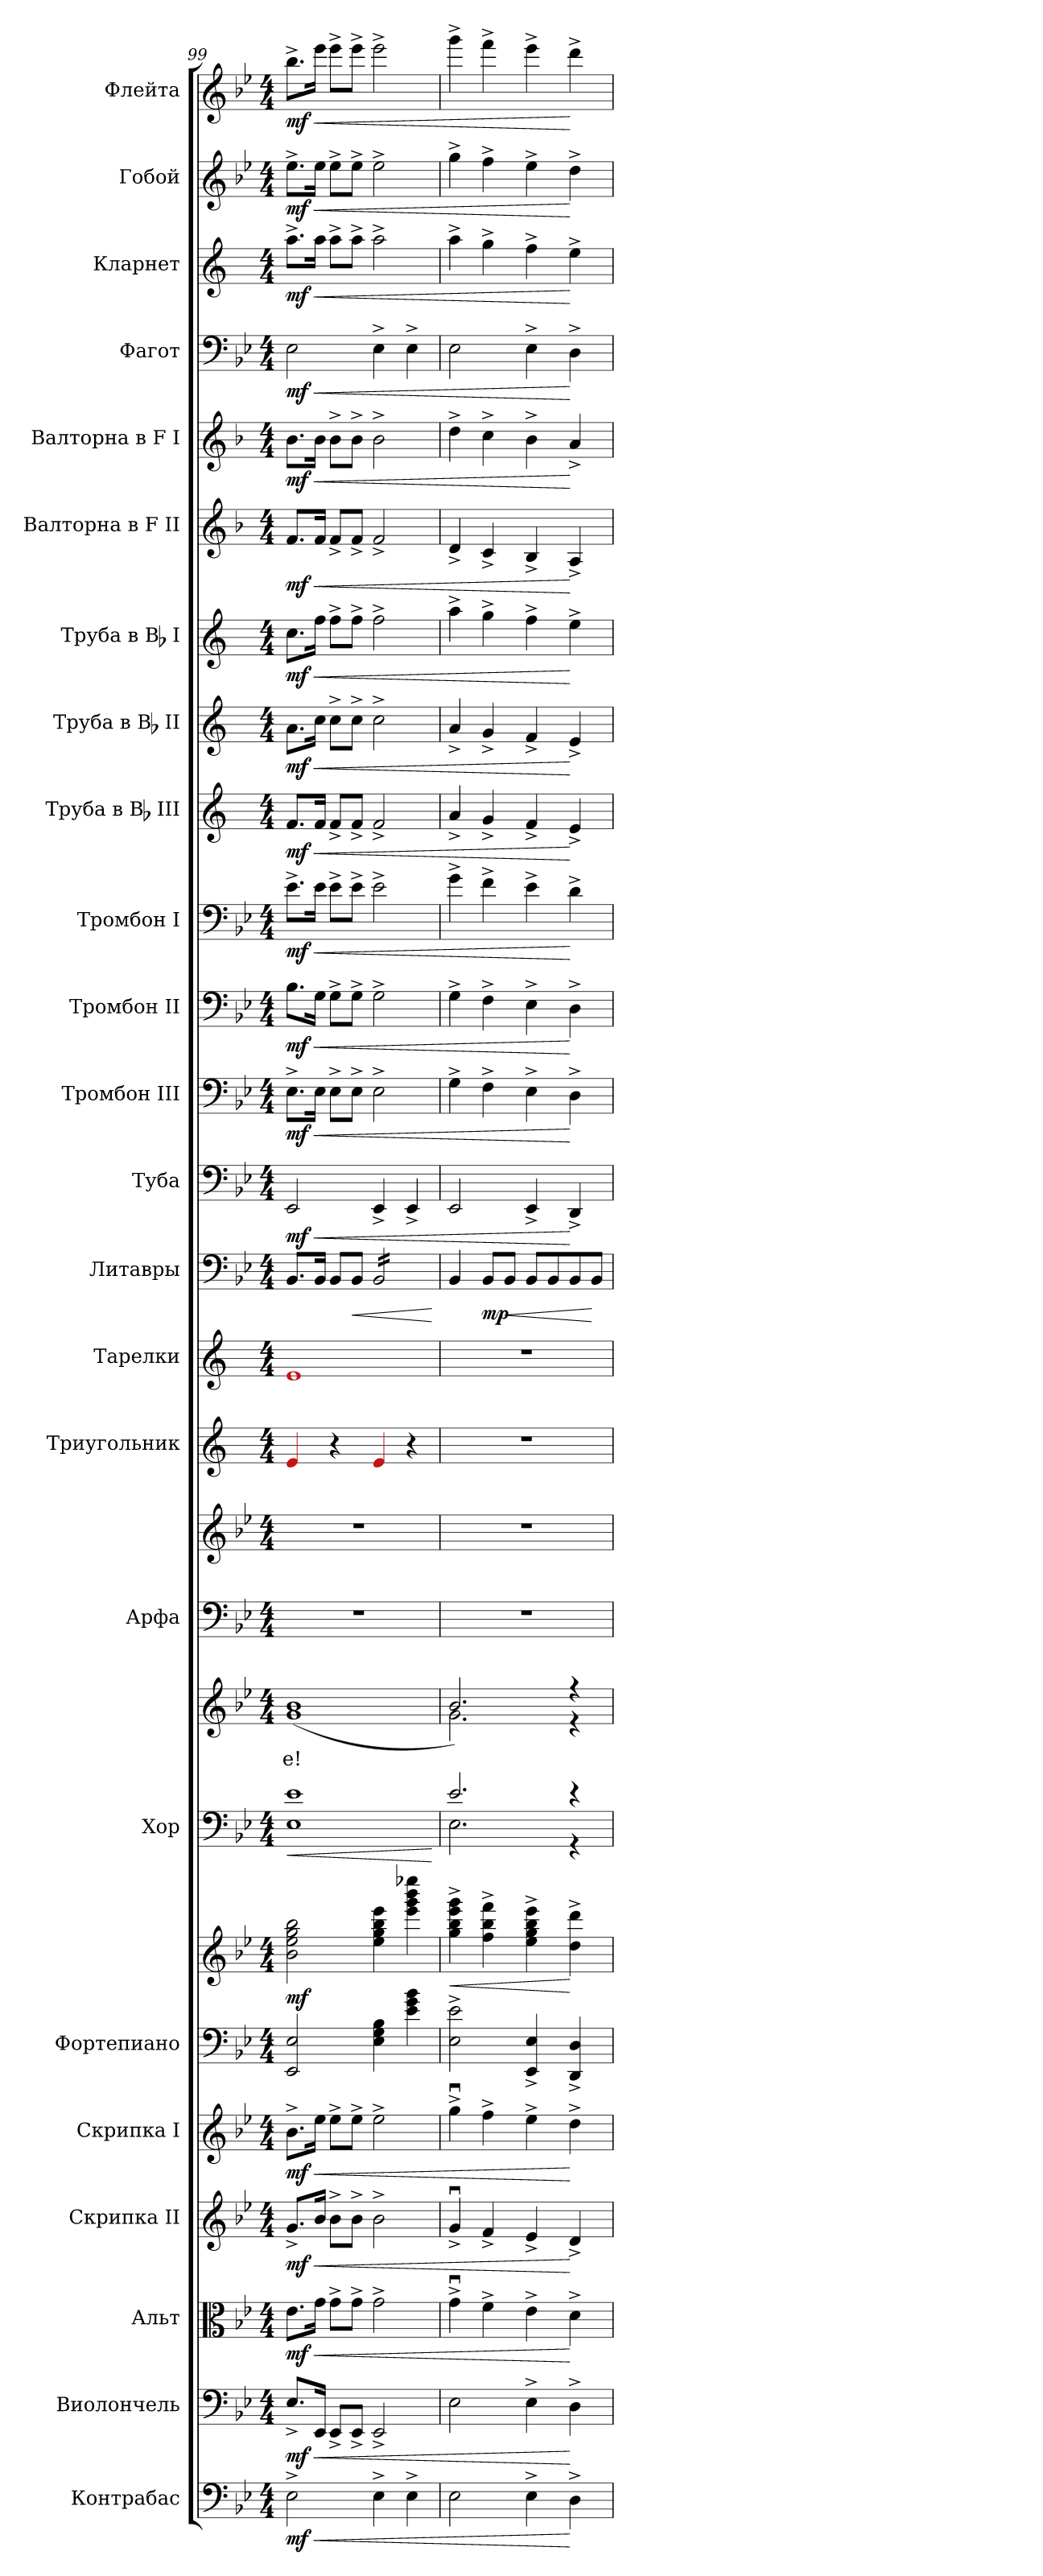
**kern	**dynam	**kern	**dynam	**kern	**dynam	**kern	**dynam	**kern	**dynam	**kern	**kern	**dynam	**kern	**kern	**text	**dynam	**kern	**kern	**kern	**kern	**kern	**dynam	**kern	**dynam	**kern	**dynam	**kern	**dynam	**kern	**dynam	**kern	**dynam	**kern	**dynam	**kern	**dynam	**kern	**dynam	**kern	**dynam	**kern	**dynam	**kern	**dynam	**kern	**dynam	**kern	**dynam
*part24	*part24	*part23	*part23	*part22	*part22	*part21	*part21	*part20	*part20	*part19	*part19	*part19	*part18	*part18	*part18	*part18	*part17	*part17	*part16	*part15	*part14	*part14	*part13	*part13	*part12	*part12	*part11	*part11	*part10	*part10	*part9	*part9	*part8	*part8	*part7	*part7	*part6	*part6	*part5	*part5	*part4	*part4	*part3	*part3	*part2	*part2	*part1	*part1
*staff27	*staff27	*staff26	*staff26	*staff25	*staff25	*staff24	*staff24	*staff23	*staff23	*staff22	*staff21	*staff21/22	*staff20	*staff19	*staff19	*staff19/20	*staff18	*staff17	*staff16	*staff15	*staff14	*staff14	*staff13	*staff13	*staff12	*staff12	*staff11	*staff11	*staff10	*staff10	*staff9	*staff9	*staff8	*staff8	*staff7	*staff7	*staff6	*staff6	*staff5	*staff5	*staff4	*staff4	*staff3	*staff3	*staff2	*staff2	*staff1	*staff1
*I"Контрабас	*	*I"Виолончель	*	*I"Альт	*	*I"Скрипка II	*	*I"Скрипка I	*	*I"Фортепиано	*	*	*I"Хор	*	*	*	*I"Арфа	*	*I"Триугольник	*I"Тарелки	*I"Литавры	*	*I"Туба	*	*I"Тромбон III	*	*I"Тромбон II	*	*I"Тромбон I	*	*I"Труба в Bb III	*	*I"Труба в Bb II	*	*I"Труба в Bb I	*	*I"Валторна в F II	*	*I"Валторна в F I	*	*I"Фагот	*	*I"Кларнет	*	*I"Гобой	*	*I"Флейта	*
*	*	*	*	*	*	*	*	*	*	*	*	*	*	*	*	*	*	*	*	*	*	*	*	*	*I'Тромб. III	*	*I'Тромб. II	*	*I'Тромб. I	*	*I'Тр. III	*	*I'Тр. II	*	*I'Тр. I	*	*I'Валт. II	*	*I'Влт. I	*	*	*	*	*	*	*	*	*
*clefF4	*	*clefF4	*	*clefC3	*	*clefG2	*	*clefG2	*	*clefF4	*clefG2	*	*clefF4	*clefG2	*	*	*clefF4	*clefG2	*clefG2	*clefG2	*clefF4	*	*clefF4	*	*clefF4	*	*clefF4	*	*clefF4	*	*clefG2	*	*clefG2	*	*clefG2	*	*clefG2	*	*clefG2	*	*clefF4	*	*clefG2	*	*clefG2	*	*clefG2	*
*ITrd7c12	*	*	*	*	*	*	*	*	*	*	*	*	*	*	*	*	*	*	*	*	*	*	*	*	*	*	*	*	*	*	*ITrd1c2	*	*ITrd1c2	*	*ITrd1c2	*	*ITrd4c7	*	*ITrd4c7	*	*	*	*ITrd1c2	*	*	*	*	*
*k[b-e-]	*	*k[b-e-]	*	*k[b-e-]	*	*k[b-e-]	*	*k[b-e-]	*	*k[b-e-]	*k[b-e-]	*	*k[b-e-]	*k[b-e-]	*	*	*k[b-e-]	*k[b-e-]	*k[]	*k[]	*k[b-e-]	*	*k[b-e-]	*	*k[b-e-]	*	*k[b-e-]	*	*k[b-e-]	*	*k[b-e-]	*	*k[b-e-]	*	*k[b-e-]	*	*k[b-e-]	*	*k[b-e-]	*	*k[b-e-]	*	*k[b-e-]	*	*k[b-e-]	*	*k[b-e-]	*
*B-:	*	*B-:	*	*B-:	*	*B-:	*	*B-:	*	*B-:	*B-:	*	*B-:	*B-:	*	*	*B-:	*B-:	*C:	*C:	*B-:	*	*B-:	*	*B-:	*	*B-:	*	*B-:	*	*B-:	*	*B-:	*	*B-:	*	*B-:	*	*B-:	*	*B-:	*	*B-:	*	*B-:	*	*B-:	*
*M4/4	*	*M4/4	*	*M4/4	*	*M4/4	*	*M4/4	*	*M4/4	*M4/4	*	*M4/4	*M4/4	*	*	*M4/4	*M4/4	*M4/4	*M4/4	*M4/4	*	*M4/4	*	*M4/4	*	*M4/4	*	*M4/4	*	*M4/4	*	*M4/4	*	*M4/4	*	*M4/4	*	*M4/4	*	*M4/4	*	*M4/4	*	*M4/4	*	*M4/4	*
=99	=99	=99	=99	=99	=99	=99	=99	=99	=99	=99	=99	=99	=99	=99	=99	=99	=99	=99	=99	=99	=99	=99	=99	=99	=99	=99	=99	=99	=99	=99	=99	=99	=99	=99	=99	=99	=99	=99	=99	=99	=99	=99	=99	=99	=99	=99	=99	=99
!	!LO:HP:b	!	!LO:HP:b	!	!LO:HP:b	!	!LO:HP:b	!	!LO:HP:b	!	!	!	!	!	!	!LO:HP:b=2	!	!	!	!	!	!	!	!	!	!	!	!	!	!	!	!	!	!	!	!	!	!	!	!	!	!	!	!	!	!	!	!
!	!	!	!	!	!	!	!	!	!	!	!	!	!	!	!LO:LY:b:color=#000000	!LO:HP:n=1:b	!	!	!	!	!	!	!	!LO:HP:b	!	!LO:HP:b	!	!LO:HP:b	!	!LO:HP:b	!	!LO:HP:b	!	!LO:HP:b	!	!LO:HP:b	!	!LO:HP:b	!	!LO:HP:b	!	!LO:HP:b	!	!LO:HP:b	!	!LO:HP:b	!	!LO:HP:b
2EE-^i\	< mf	8.E-^i/L	< mf	8.e-i\L	< mf	8.g^i/L	< mf	8.b-^i\L	< mf	2EE-i/ 2E-i	2b-i\ 2ee-i 2ggi 2bb-i	mf	1E-i 1e-i	(1gi 1b-i	-е!	< < mf mf	1r	1r	4Rei/	1Rei	8.BB-i/L	.	2EE-i/	< mf	8.E-^i\L	< mf	8.B-i\L	< mf	8.e-^i\L	< mf	8.e-i/L	< mf	8.gi\L	< mf	8.b-i\L	< mf	8.B-i/L	< mf	8.e-i\L	< mf	2E-i\	< mf	8.gg^i\L	< mf	8.ee-^i\L	< mf	8.bb-^i\L	< mf
.	.	16EE-i/Jk	.	16gi\Jk	.	16b-i/Jk	.	16ee-i\Jk	.	.	.	.	.	.	.	.	.	.	.	.	16BB-i/Jk	.	.	.	16E-i\Jk	.	16Gi\Jk	.	16e-i\Jk	.	16e-i/Jk	.	16b-i\Jk	.	16ee-i\Jk	.	16B-i/Jk	.	16e-i\Jk	.	.	.	16ggi\Jk	.	16ee-i\Jk	.	16eee-i\Jk	.
.	.	8EE-^i/L	.	8g^i\L	.	8b-^i\L	.	8ee-^i\L	.	.	.	.	.	.	.	.	.	.	4r	.	8BB-i/L	.	.	.	8E-^i\L	.	8G^i\L	.	8e-^i\L	.	8e-^i/L	.	8b-^i\L	.	8ee-^i\L	.	8B-^i/L	.	8e-^i\L	.	.	.	8gg^i\L	.	8ee-^i\L	.	8eee-^i\L	.
!	!	!	!	!	!	!	!	!	!	!	!	!	!	!	!	!	!	!	!	!	!	!LO:HP:b	!	!	!	!	!	!	!	!	!	!	!	!	!	!	!	!	!	!	!	!	!	!	!	!	!	!
.	.	8EE-^i/J	.	8g^i\J	.	8b-^i\J	.	8ee-^i\J	.	.	.	.	.	.	.	.	.	.	.	.	8BB-i/J	<	.	.	8E-^i\J	.	8G^i\J	.	8e-^i\J	.	8e-^i/J	.	8b-^i\J	.	8ee-^i\J	.	8B-^i/J	.	8e-^i\J	.	.	.	8gg^i\J	.	8ee-^i\J	.	8eee-^i\J	.
*	*	*	*	*	*	*	*	*	*	*	*	*	*	*	*	*	*	*	*	*	*tremolo	*	*	*	*	*	*	*	*	*	*	*	*	*	*	*	*	*	*	*	*	*	*	*	*	*	*	*
4EE-^i\	.	2EE-^i/	.	2g^i\	.	2b-^i\	.	2ee-^i\	.	4E-i\ 4Gi 4B-i	4ee-i\ 4ggi 4bb-i 4eee-i	.	.	.	.	.	.	.	4Rei/	.	16BB-i/LL	.	4EE-^i/	.	2E-^i\	.	2G^i\	.	2e-^i\	.	2e-^i/	.	2b-^i\	.	2ee-^i\	.	2B-^i/	.	2e-^i\	.	4E-^i\	.	2gg^i\	.	2ee-^i\	.	2eee-^i\	.
.	.	.	.	.	.	.	.	.	.	.	.	.	.	.	.	.	.	.	.	.	16BB-i/	.	.	.	.	.	.	.	.	.	.	.	.	.	.	.	.	.	.	.	.	.	.	.	.	.	.	.
.	.	.	.	.	.	.	.	.	.	.	.	.	.	.	.	.	.	.	.	.	16BB-i/	.	.	.	.	.	.	.	.	.	.	.	.	.	.	.	.	.	.	.	.	.	.	.	.	.	.	.
.	.	.	.	.	.	.	.	.	.	.	.	.	.	.	.	.	.	.	.	.	16BB-i/	.	.	.	.	.	.	.	.	.	.	.	.	.	.	.	.	.	.	.	.	.	.	.	.	.	.	.
4EE-^i\	.	.	.	.	.	.	.	.	.	4e-i\ 4gi 4b-i	4eee-i\ 4gggi 4bbb-i 4eeee-Xi	.	.	.	.	.	.	.	4r	.	16BB-i/	.	4EE-^i/	.	.	.	.	.	.	.	.	.	.	.	.	.	.	.	.	.	4E-^i\	.	.	.	.	.	.	.
.	.	.	.	.	.	.	.	.	.	.	.	.	.	.	.	.	.	.	.	.	16BB-i/	.	.	.	.	.	.	.	.	.	.	.	.	.	.	.	.	.	.	.	.	.	.	.	.	.	.	.
.	.	.	.	.	.	.	.	.	.	.	.	.	.	.	.	.	.	.	.	.	16BB-i/	.	.	.	.	.	.	.	.	.	.	.	.	.	.	.	.	.	.	.	.	.	.	.	.	.	.	.
.	.	.	.	.	.	.	.	.	.	.	.	.	.	.	.	.	.	.	.	.	16BB-i/JJ	.	.	.	.	.	.	.	.	.	.	.	.	.	.	.	.	.	.	.	.	.	.	.	.	.	.	.
*	*	*	*	*	*	*	*	*	*	*	*	*	*	*	*	*	*	*	*	*	*Xtremolo	*	*	*	*	*	*	*	*	*	*	*	*	*	*	*	*	*	*	*	*	*	*	*	*	*	*	*
.	.	.	.	.	.	.	.	.	.	.	.	.	.	.	.	[	.	.	.	.	.	[	.	.	.	.	.	.	.	.	.	.	.	.	.	.	.	.	.	.	.	.	.	.	.	.	.	.
=100	=100	=100	=100	=100	=100	=100	=100	=100	=100	=100	=100	=100	=100	=100	=100	=100	=100	=100	=100	=100	=100	=100	=100	=100	=100	=100	=100	=100	=100	=100	=100	=100	=100	=100	=100	=100	=100	=100	=100	=100	=100	=100	=100	=100	=100	=100	=100	=100
!	!	!	!	!	!	!	!	!	!	!	!	!LO:HP:b	!	!	!	!	!	!	!	!	!	!	!	!	!	!	!	!	!	!	!	!	!	!	!	!	!	!	!	!	!	!	!	!	!	!	!	!
*	*	*	*	*	*	*	*	*	*	*	*	*	*^	*^	*	*	*	*	*	*	*	*	*	*	*	*	*	*	*	*	*	*	*	*	*	*	*	*	*	*	*	*	*	*	*	*	*	*
2EE-i\	.	2E-i\	.	4gu^i\	.	4gu^i/	.	4ggu^i\	.	2E-i\^ 2e-i^	4ggi\^ 4bb-i^ 4eee-i^ 4gggi^	<	2.e-i/	2.E-i\	2.b-i/)	2.gi\	.	.	1r	1r	1r	1r	4BB-i/	.	2EE-i/	.	4G^i\	.	4G^i\	.	4g^i\	.	4g^i/	.	4g^i/	.	4gg^i\	.	4G^i/	.	4g^i\	.	2E-i\	.	4gg^i\	.	4gg^i\	.	4ggg^i\	.
.	.	.	.	4f^i\	.	4f^i/	.	4ff^i\	.	.	4ffi\^ 4bb-i^ 4fffi^	.	.	.	.	.	.	.	.	.	.	.	8BB-i/L	mp	.	.	4F^i\	.	4F^i\	.	4f^i\	.	4f^i/	.	4f^i/	.	4ff^i\	.	4F^i/	.	4f^i\	.	.	.	4ff^i\	.	4ff^i\	.	4fff^i\	.
!	!	!	!	!	!	!	!	!	!	!	!	!	!	!	!	!	!	!	!	!	!	!	!	!LO:HP:b	!	!	!	!	!	!	!	!	!	!	!	!	!	!	!	!	!	!	!	!	!	!	!	!	!	!
.	.	.	.	.	.	.	.	.	.	.	.	.	.	.	.	.	.	.	.	.	.	.	8BB-i/J	<	.	.	.	.	.	.	.	.	.	.	.	.	.	.	.	.	.	.	.	.	.	.	.	.	.	.
4EE-^i\	.	4E-^i\	.	4e-^i\	.	4e-^i/	.	4ee-^i\	.	4EE-i/^ 4E-i^	4ee-i\^ 4ggi^ 4bb-i^ 4eee-i^	.	.	.	.	.	.	.	.	.	.	.	8BB-i/L	.	4EE-^i/	.	4E-^i\	.	4E-^i\	.	4e-^i\	.	4e-^i/	.	4e-^i/	.	4ee-^i\	.	4E-^i/	.	4e-^i\	.	4E-^i\	.	4ee-^i\	.	4ee-^i\	.	4eee-^i\	.
.	.	.	.	.	.	.	.	.	.	.	.	.	.	.	.	.	.	.	.	.	.	.	8BB-i/	.	.	.	.	.	.	.	.	.	.	.	.	.	.	.	.	.	.	.	.	.	.	.	.	.	.	.
4DD^i\	[	4D^i\	[	4d^i\	[	4d^i/	[	4dd^i\	[	4DDi/^ 4Di^	4ddi\^ 4dddi^	[	4r	4r	4r	4r	.	.	.	.	.	.	8BB-i/	.	4DD^i/	[	4D^i\	[	4D^i\	[	4d^i\	[	4d^i/	[	4d^i/	[	4dd^i\	[	4D^i/	[	4d^i/	[	4D^i\	[	4dd^i\	[	4dd^i\	[	4ddd^i\	[
.	.	.	.	.	.	.	.	.	.	.	.	.	.	.	.	.	.	.	.	.	.	.	8BB-i/J	[	.	.	.	.	.	.	.	.	.	.	.	.	.	.	.	.	.	.	.	.	.	.	.	.	.	.
*	*	*	*	*	*	*	*	*	*	*	*	*	*v	*v	*	*	*	*	*	*	*	*	*	*	*	*	*	*	*	*	*	*	*	*	*	*	*	*	*	*	*	*	*	*	*	*	*	*	*	*
*	*	*	*	*	*	*	*	*	*	*	*	*	*	*v	*v	*	*	*	*	*	*	*	*	*	*	*	*	*	*	*	*	*	*	*	*	*	*	*	*	*	*	*	*	*	*	*	*	*	*
.	.	.	.	.	.	.	.	.	.	.	.	.	.	.	.	[	.	.	.	.	.	.	.	.	.	.	.	.	.	.	.	.	.	.	.	.	.	.	.	.	.	.	.	.	.	.	.	.
=	=	=	=	=	=	=	=	=	=	=	=	=	=	=	=	=	=	=	=	=	=	=	=	=	=	=	=	=	=	=	=	=	=	=	=	=	=	=	=	=	=	=	=	=	=	=	=	=
*-	*-	*-	*-	*-	*-	*-	*-	*-	*-	*-	*-	*-	*-	*-	*-	*-	*-	*-	*-	*-	*-	*-	*-	*-	*-	*-	*-	*-	*-	*-	*-	*-	*-	*-	*-	*-	*-	*-	*-	*-	*-	*-	*-	*-	*-	*-	*-	*-
